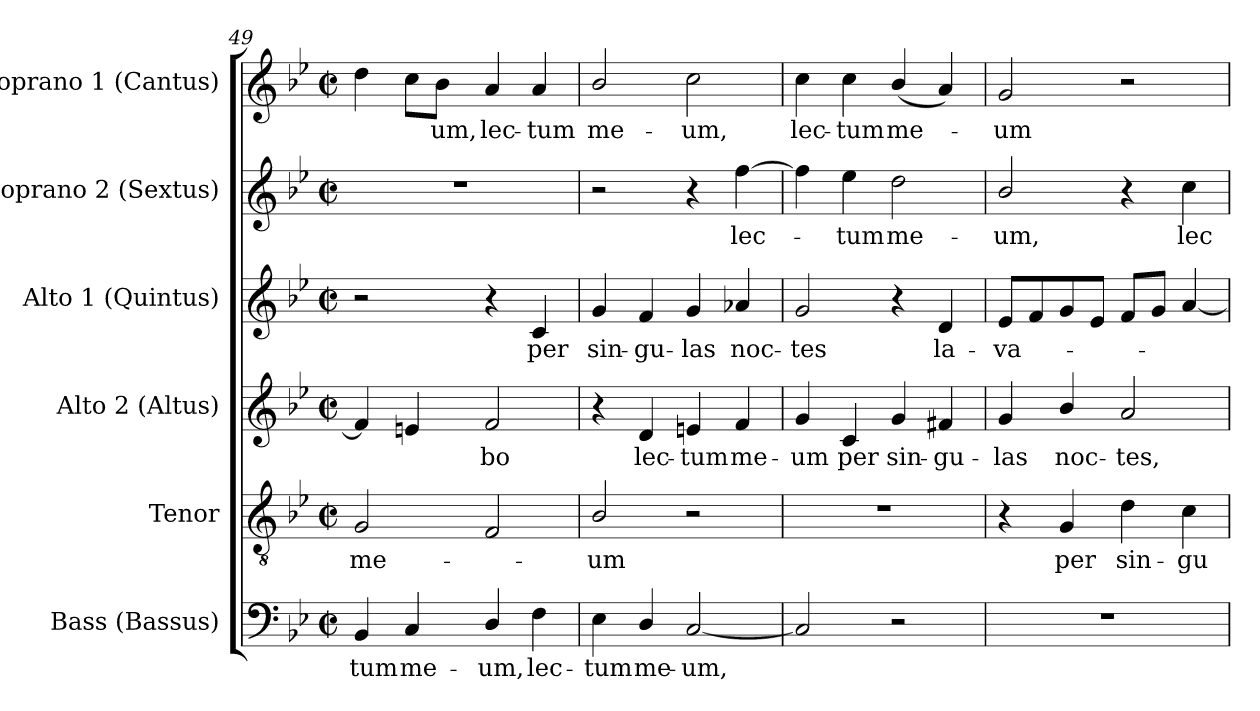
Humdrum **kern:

**kern	**text	**kern	**text	**kern	**text	**kern	**text	**kern	**text	**kern	**text
*part6	*part6	*part5	*part5	*part4	*part4	*part3	*part3	*part2	*part2	*part1	*part1
*staff6	*staff6	*staff5	*staff5	*staff4	*staff4	*staff3	*staff3	*staff2	*staff2	*staff1	*staff1
*I"Bass (Bassus)	*	*I"Tenor	*	*I"Alto 2 (Altus)	*	*I"Alto 1 (Quintus)	*	*I"Soprano 2 (Sextus)	*	*I"Soprano 1 (Cantus)	*
*I'B.	*	*I'T.	*	*I'A2.	*	*I'A1.	*	*I'S2.	*	*I'S1.	*
*clefF4	*	*clefGv2	*	*clefG2	*	*clefG2	*	*clefG2	*	*clefG2	*
*	*	*ITrd7c12	*	*	*	*	*	*	*	*	*
*k[b-e-]	*	*k[b-e-]	*	*k[b-e-]	*	*k[b-e-]	*	*k[b-e-]	*	*k[b-e-]	*
*B-:	*	*B-:	*	*B-:	*	*B-:	*	*B-:	*	*B-:	*
*M2/2	*	*M2/2	*	*M2/2	*	*M2/2	*	*M2/2	*	*M2/2	*
*met(c|)	*	*met(c|)	*	*met(c|)	*	*met(c|)	*	*met(c|)	*	*met(c|)	*
=49	=49	=49	=49	=49	=49	=49	=49	=49	=49	=49	=49
!	!LO:LY:b:color=#000000	!	!	!	!	!	!	!	!	!	!
!	!	!	!LO:LY:b:color=#000000	!	!	!	!	!	!	!	!
4BB-i/	-tum	2GGi/	me-	4fi/]	.	2r	.	1r	.	4ddi\	.
!	!LO:LY:b:color=#000000	!	!	!	!	!	!	!	!	!	!
4Ci/	me-	.	.	4eni/	.	.	.	.	.	8cci\L	.
!	!	!	!	!	!	!	!	!	!	!	!LO:LY:b:color=#000000
.	.	.	.	.	.	.	.	.	.	8b-i\J	-um,
!	!LO:LY:b:color=#000000	!	!	!	!	!	!	!	!	!	!
!	!	!	!	!	!LO:LY:b:color=#000000	!	!	!	!	!	!
!	!	!	!	!	!	!	!	!	!	!	!LO:LY:b:color=#000000
4Di/	-um,	2FFi/	.	2fi/	-bo	4r	.	.	.	4ai/	lec-
!	!LO:LY:b:color=#000000	!	!	!	!	!	!	!	!	!	!
!	!	!	!	!	!	!	!LO:LY:b:color=#000000	!	!	!	!
!	!	!	!	!	!	!	!	!	!	!	!LO:LY:b:color=#000000
4Fi\	lec-	.	.	.	.	4ci/	per	.	.	4ai/	-tum
!!LO:PB:g=z
=50	=50	=50	=50	=50	=50	=50	=50	=50	=50	=50	=50
!	!LO:LY:b:color=#000000	!	!	!	!	!	!	!	!	!	!
!	!	!	!LO:LY:b:color=#000000	!	!	!	!	!	!	!	!
!	!	!	!	!	!	!	!LO:LY:b:color=#000000	!	!	!	!
!	!	!	!	!	!	!	!	!	!	!	!LO:LY:b:color=#000000
4E-i\	-tum	2BB-i/	-um	4r	.	4gi/	sin-	2r	.	2b-i/	me-
!	!LO:LY:b:color=#000000	!	!	!	!	!	!	!	!	!	!
!	!	!	!	!	!LO:LY:b:color=#000000	!	!	!	!	!	!
!	!	!	!	!	!	!	!LO:LY:b:color=#000000	!	!	!	!
4Di/	me-	.	.	4di/	lec-	4fi/	-gu-	.	.	.	.
!	!LO:LY:b:color=#000000	!	!	!	!	!	!	!	!	!	!
!	!	!	!	!	!LO:LY:b:color=#000000	!	!	!	!	!	!
!	!	!	!	!	!	!	!LO:LY:b:color=#000000	!	!	!	!
!	!	!	!	!	!	!	!	!	!	!	!LO:LY:b:color=#000000
[2Ci/	-um,	2r	.	4eni/	-tum	4gi/	-las	4r	.	2cci\	-um,
!	!	!	!	!	!LO:LY:b:color=#000000	!	!	!	!	!	!
!	!	!	!	!	!	!	!LO:LY:b:color=#000000	!	!	!	!
!	!	!	!	!	!	!	!	!	!LO:LY:b:color=#000000	!	!
.	.	.	.	4fi/	me-	4a-Xi/	noc-	[4ffi\	lec-	.	.
=51	=51	=51	=51	=51	=51	=51	=51	=51	=51	=51	=51
!	!	!	!	!	!LO:LY:b:color=#000000	!	!	!	!	!	!
!	!	!	!	!	!	!	!LO:LY:b:color=#000000	!	!	!	!
!	!	!	!	!	!	!	!	!	!	!	!LO:LY:b:color=#000000
2Ci/]	.	1r	.	4gi/	-um	2gi/	-tes	4ffi\]	.	4cci\	lec-
!	!	!	!	!	!LO:LY:b:color=#000000	!	!	!	!	!	!
!	!	!	!	!	!	!	!	!	!LO:LY:b:color=#000000	!	!
!	!	!	!	!	!	!	!	!	!	!	!LO:LY:b:color=#000000
.	.	.	.	4ci/	per	.	.	4ee-i\	-tum	4cci\	-tum
!	!	!	!	!	!LO:LY:b:color=#000000	!	!	!	!	!	!
!	!	!	!	!	!	!	!	!	!LO:LY:b:color=#000000	!	!
!	!	!	!	!	!	!	!	!	!	!	!LO:LY:b:color=#000000
2r	.	.	.	4gi/	sin-	4r	.	2ddi\	me-	(4b-i/	me-
!	!	!	!	!	!LO:LY:b:color=#000000	!	!	!	!	!	!
!	!	!	!	!	!	!	!LO:LY:b:color=#000000	!	!	!	!
.	.	.	.	4f#Xi/	-gu-	4di/	la-	.	.	4ai/)	.
=52	=52	=52	=52	=52	=52	=52	=52	=52	=52	=52	=52
!	!	!	!	!	!LO:LY:b:color=#000000	!	!	!	!	!	!
!	!	!	!	!	!	!	!LO:LY:b:color=#000000	!	!	!	!
!	!	!	!	!	!	!	!	!	!LO:LY:b:color=#000000	!	!
!	!	!	!	!	!	!	!	!	!	!	!LO:LY:b:color=#000000
1r	.	4r	.	4gi/	-las	8e-i/L	-va-	2b-i/	-um,	2gi/	-um
.	.	.	.	.	.	8fi/	.	.	.	.	.
!	!	!	!LO:LY:b:color=#000000	!	!	!	!	!	!	!	!
!	!	!	!	!	!LO:LY:b:color=#000000	!	!	!	!	!	!
.	.	4GGi/	per	4b-i/	noc-	8gi/	.	.	.	.	.
.	.	.	.	.	.	8e-i/J	.	.	.	.	.
!	!	!	!LO:LY:b:color=#000000	!	!	!	!	!	!	!	!
!	!	!	!	!	!LO:LY:b:color=#000000	!	!	!	!	!	!
.	.	4Di\	sin-	2ai/	-tes,	8fi/L	.	4r	.	2r	.
.	.	.	.	.	.	8gi/J	.	.	.	.	.
!	!	!	!LO:LY:b:color=#000000	!	!	!	!	!	!	!	!
!	!	!	!	!	!	!	!	!	!LO:LY:b:color=#000000	!	!
.	.	4Ci\	-gu-	.	.	[4ai/	.	4cci\	lec-	.	.
=	=	=	=	=	=	=	=	=	=	=	=
*-	*-	*-	*-	*-	*-	*-	*-	*-	*-	*-	*-
